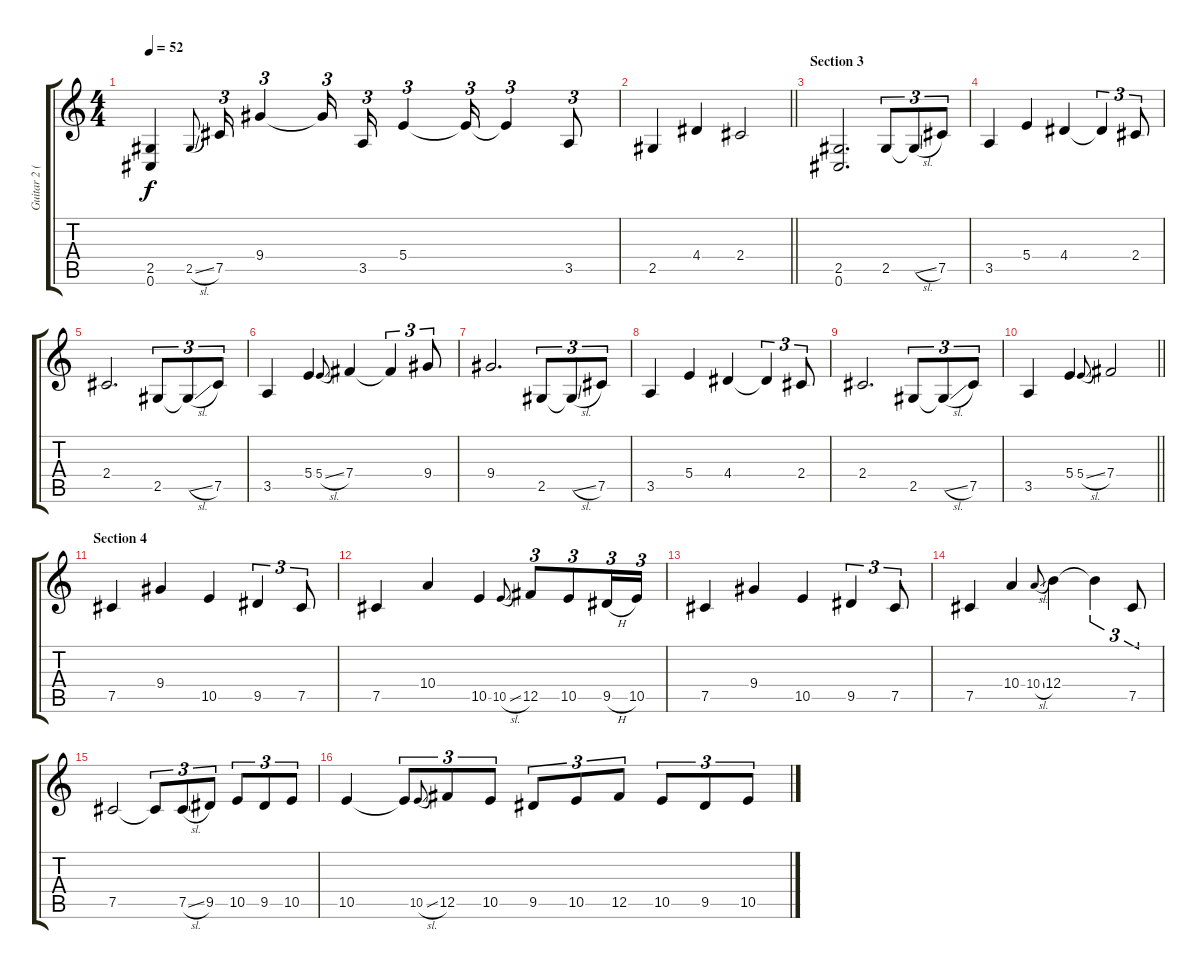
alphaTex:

\track ("Guitar 2 (Distortion w/ Delay)" "Guitar 2 (") {instrument distortionguitar}
\staff {score tabs}
\tuning (Db4 Ab3 E3 B2 Gb2 Db2) {hide}
\ts (4 4)
\tempo 52
\clef g2
\ks c
(2.5 0.6).4{dy f} 2.5{sl}.8{gr onbeat} 7.5.16{tu (3 2)} 9.4.4{tu (3 2)} 9.4{t}.16{tu (3 2)} 3.5.16{tu (3 2)} 5.4.4{tu (3 2)} 5.4{t}.16{tu (3 2)} 5.4{t}.4{tu (3 2)} 3.5.8{tu (3 2)} |
\barLineRight lightlight
2.5.4 4.4.4 2.4.2 |
\section ("" "Section 3")
(2.5 0.6).2{d} 2.5.8{tu (3 2)} 2.5{sl t}.8{tu (3 2)} 7.5.8{tu (3 2)} |
3.5.4 5.4.4 4.4.4 4.4{t}.4{tu (3 2)} 2.4.8{tu (3 2)} |
2.4.2{d} 2.5.8{tu (3 2)} 2.5{sl t}.8{tu (3 2)} 7.5.8{tu (3 2)} |
3.5.4 5.4.4 5.4{sl}.8{gr onbeat} 7.4.4 7.4{t}.4{tu (3 2)} 9.4.8{tu (3 2)} |
9.4.2{d} 2.5.8{tu (3 2)} 2.5{sl t}.8{tu (3 2)} 7.5.8{tu (3 2)} |
3.5.4 5.4.4 4.4.4 4.4{t}.4{tu (3 2)} 2.4.8{tu (3 2)} |
2.4.2{d} 2.5.8{tu (3 2)} 2.5{sl t}.8{tu (3 2)} 7.5.8{tu (3 2)} |
\barLineRight lightlight
3.5.4 5.4.4 5.4{sl}.8{gr onbeat} 7.4.2 |
\section ("" "Section 4")
7.5.4 9.4.4 10.5.4 9.5.4{tu (3 2)} 7.5.8{tu (3 2)} |
7.5.4 10.4.4 10.5.4 10.5{sl}.8{gr onbeat} 12.5.8{tu (3 2)} 10.5.8{tu (3 2)} 9.5{h}.16{tu (3 2)} 10.5.16{tu (3 2)} |
7.5.4 9.4.4 10.5.4 9.5.4{tu (3 2)} 7.5.8{tu (3 2)} |
7.5.4 10.4.4 10.4{sl}.8{gr onbeat} 12.4.4 12.4{t}.4{tu (3 2)} 7.5.8{tu (3 2)} |
7.5.2 7.5{t}.8{tu (3 2)} 7.5{sl}.8{tu (3 2)} 9.5.8{tu (3 2)} 10.5.8{tu (3 2)} 9.5.8{tu (3 2)} 10.5.8{tu (3 2)} |
10.5.4 10.5{t}.8{tu (3 2)} 10.5{sl}.8{gr onbeat} 12.5.8{tu (3 2)} 10.5.8{tu (3 2)} 9.5.8{tu (3 2)} 10.5.8{tu (3 2)} 12.5.8{tu (3 2)} 10.5.8{tu (3 2)} 9.5.8{tu (3 2)} 10.5.8{tu (3 2)}
